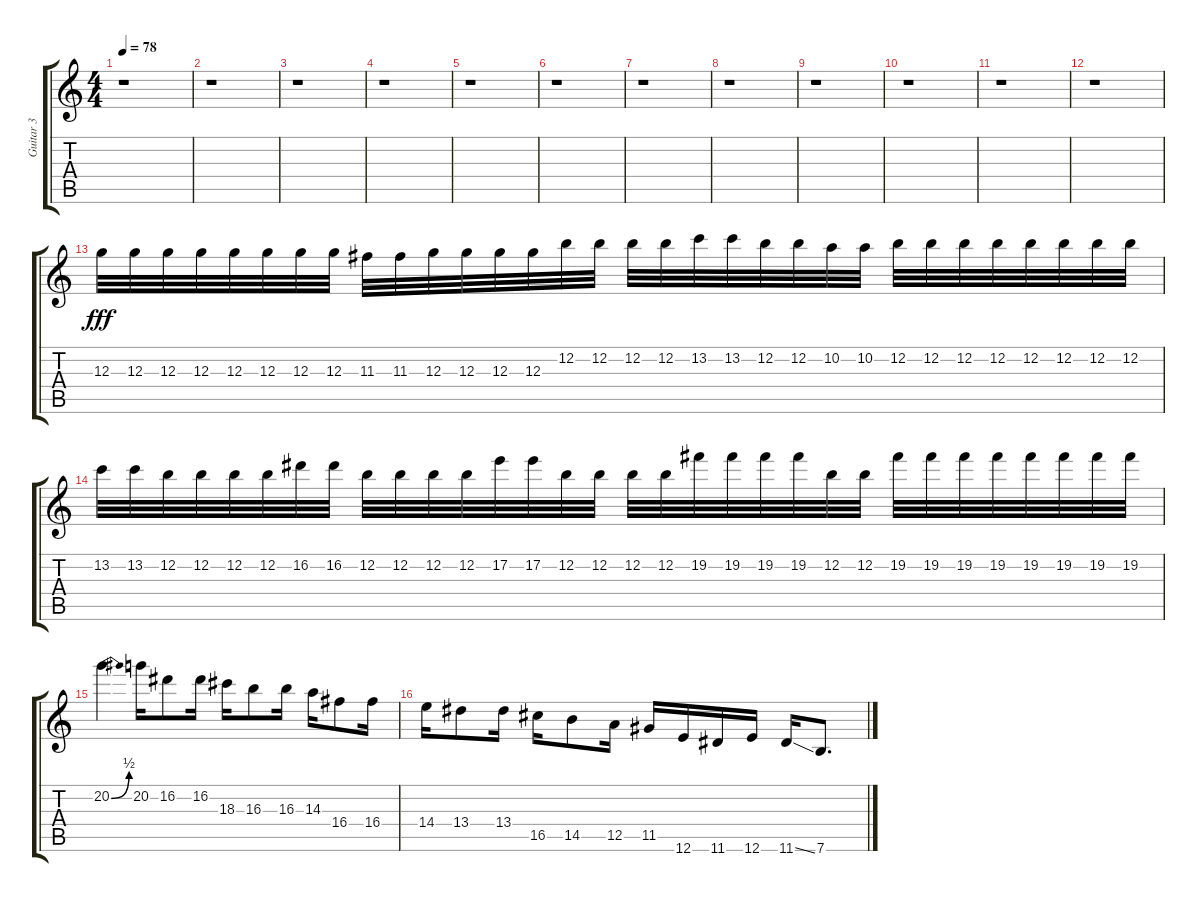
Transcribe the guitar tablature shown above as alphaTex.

\track ("Guitar 3" "Guitar 3") {instrument distortionguitar}
\staff {score tabs}
\tuning (E4 B3 G3 D3 A2 E2) {hide}
\ts (4 4)
\tempo 78
\clef g2
\ks c
r.1{dy fff} |
r.1 |
r.1 |
r.1 |
r.1 |
r.1 |
r.1 |
r.1 |
r.1 |
r.1 |
r.1 |
r.1 |
12.3.32{volume 16 instrument distortionguitar} 12.3.32 12.3.32 12.3.32 12.3.32 12.3.32 12.3.32 12.3.32 11.3.32 11.3.32 12.3.32 12.3.32 12.3.32 12.3.32 12.2.32 12.2.32 12.2.32 12.2.32 13.2.32 13.2.32 12.2.32 12.2.32 10.2.32 10.2.32 12.2.32 12.2.32 12.2.32 12.2.32 12.2.32 12.2.32 12.2.32 12.2.32 |
13.2.32 13.2.32 12.2.32 12.2.32 12.2.32 12.2.32 16.2.32 16.2.32 12.2.32 12.2.32 12.2.32 12.2.32 17.2.32 17.2.32 12.2.32 12.2.32 12.2.32 12.2.32 19.2.32 19.2.32 19.2.32 19.2.32 12.2.32 12.2.32 19.2.32 19.2.32 19.2.32 19.2.32 19.2.32 19.2.32 19.2.32 19.2.32 |
20.2{be (bend 0 0 60 2)}.4 20.2.16 16.2.8 16.2.16 18.3.16 16.3.8 16.3.16 14.3.16 16.4.8 16.4.16 |
14.4.16 13.4.8 13.4.16 16.5.16 14.5.8 12.5.16 11.5.16 12.6.16 11.6.16 12.6.16 11.6{ss}.16 7.6.8{d}
